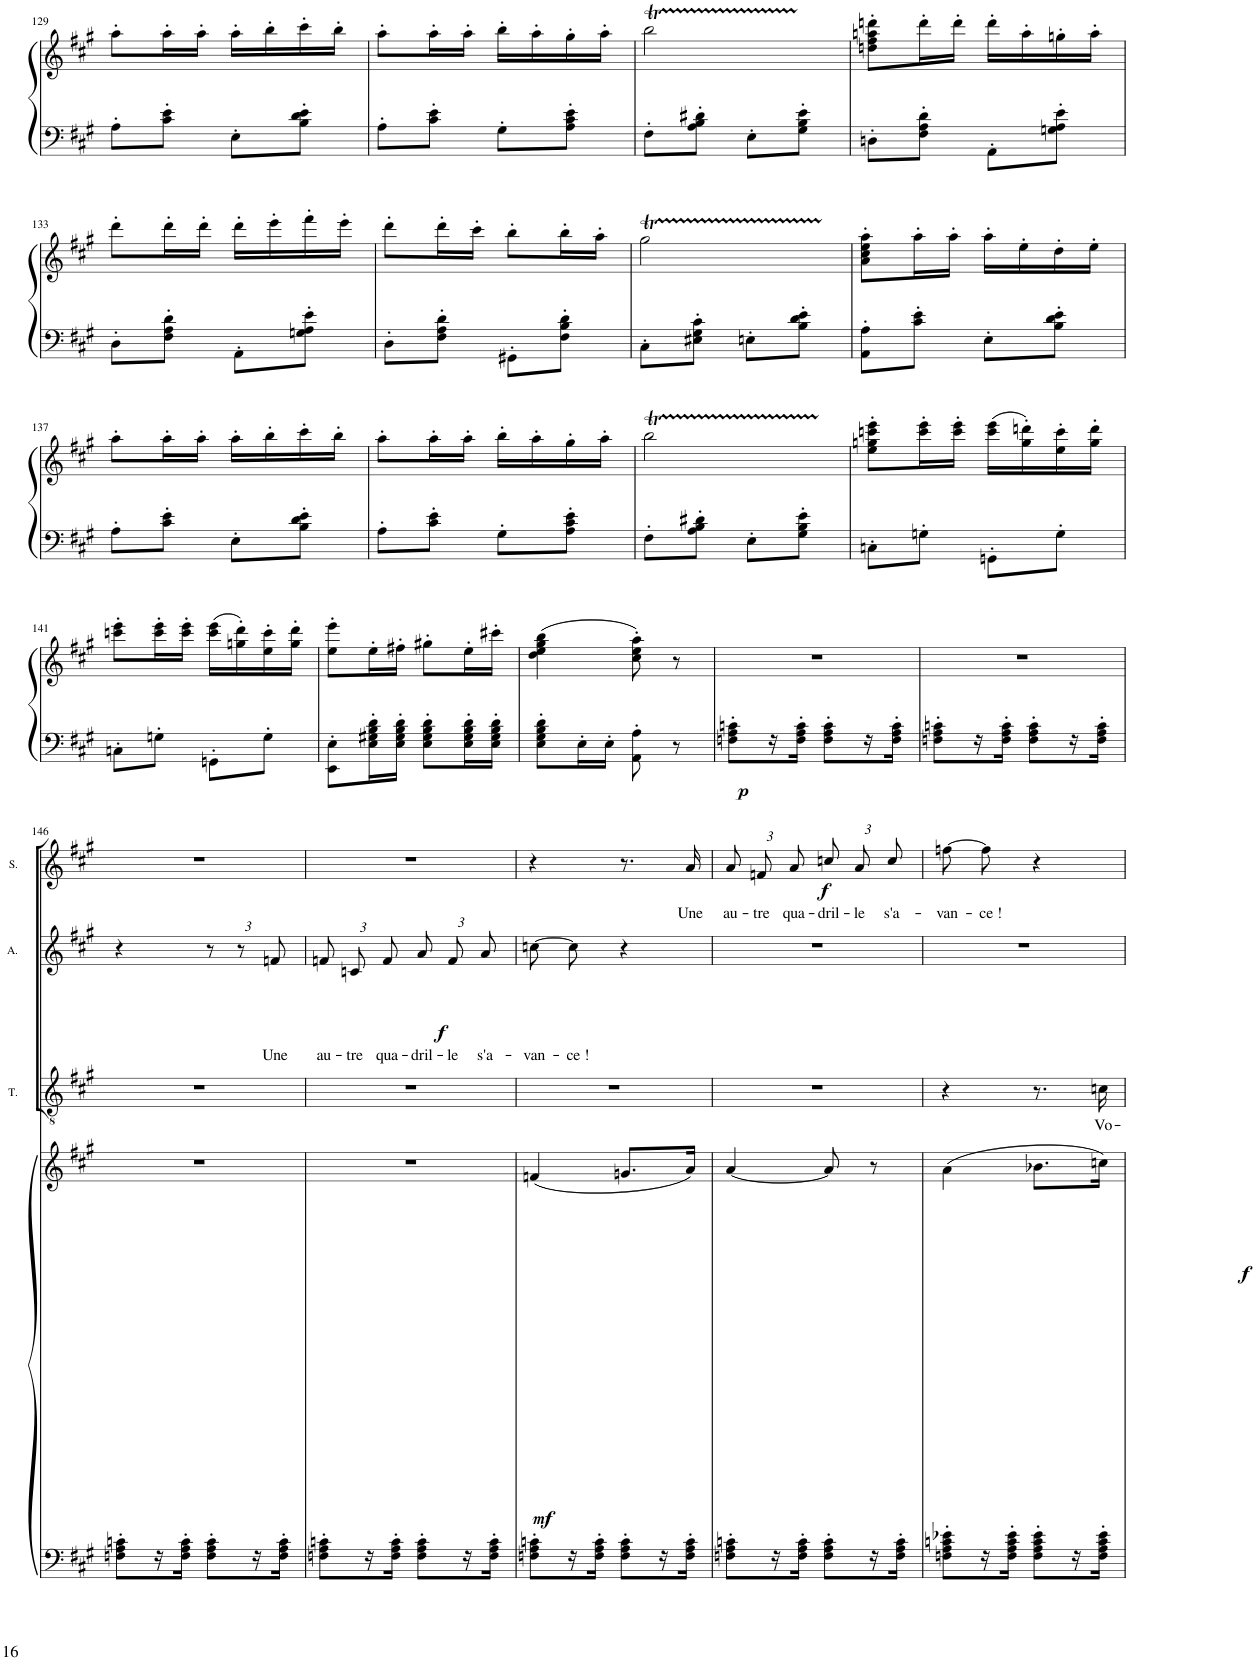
**kern	**kern	**dynam	**kern	**text	**dynam	**kern	**text	**dynam	**kern	**text	**dynam
*part4	*part4	*part4	*part3	*part3	*part3	*part2	*part2	*part2	*part1	*part1	*part1
*staff5	*staff4	*staff4/5	*staff3	*staff3	*staff3	*staff2	*staff2	*staff2	*staff1	*staff1	*staff1
*I"Piano	*	*	*I"TENORS.	*	*	*I"ALTI.	*	*	*I"SOPRANI	*	*
*I'Pno	*	*	*I'T.	*	*	*I'A.	*	*	*I'S.	*	*
!!LO:PB:g=z
*clefF4	*clefG2	*	*clefGv2	*	*	*clefG2	*	*	*clefG2	*	*
*k[f#c#g#]	*k[f#c#g#]	*	*k[f#c#g#]	*	*	*k[f#c#g#]	*	*	*k[f#c#g#]	*	*
*M2/4	*M2/4	*	*M2/4	*	*	*M2/4	*	*	*M2/4	*	*
=129	=129	=129	=129	=129	=129	=129	=129	=129	=129	=129	=129
8A'\L	8aa'\L	.	2r	.	.	2r	.	.	2r	.	.
8c#\' 8e\'J	16aa'\L	.	.	.	.	.	.	.	.	.	.
.	16aa'\JJ	.	.	.	.	.	.	.	.	.	.
8E'\L	16aa'\LL	.	.	.	.	.	.	.	.	.	.
.	16bb'\	.	.	.	.	.	.	.	.	.	.
8B\' 8d\' 8e\'J	16ccc#'\	.	.	.	.	.	.	.	.	.	.
.	16bb'\JJ	.	.	.	.	.	.	.	.	.	.
=130	=130	=130	=130	=130	=130	=130	=130	=130	=130	=130	=130
8A'\L	8aa'\L	.	2r	.	.	2r	.	.	2r	.	.
8c#\' 8e\'J	16aa'\L	.	.	.	.	.	.	.	.	.	.
.	16aa'\JJ	.	.	.	.	.	.	.	.	.	.
8G#'\L	16bb'\LL	.	.	.	.	.	.	.	.	.	.
.	16aa'\	.	.	.	.	.	.	.	.	.	.
8A\' 8c#\' 8e\'J	16gg#'\	.	.	.	.	.	.	.	.	.	.
.	16aa'\JJ	.	.	.	.	.	.	.	.	.	.
=131	=131	=131	=131	=131	=131	=131	=131	=131	=131	=131	=131
8F#'\L	2bbT\	.	2r	.	.	2r	.	.	2r	.	.
8A\' 8B\' 8d#X\'J	.	.	.	.	.	.	.	.	.	.	.
8E'\L	.	.	.	.	.	.	.	.	.	.	.
8G#\' 8B\' 8e\'J	.	.	.	.	.	.	.	.	.	.	.
=132	=132	=132	=132	=132	=132	=132	=132	=132	=132	=132	=132
8Dn'\L	8ddn\' 8ff#\' 8aan\' 8dddn\'L	.	2r	.	.	2r	.	.	2r	.	.
8F#\' 8A\' 8d\'J	16ddd'\L	.	.	.	.	.	.	.	.	.	.
.	16ddd'\JJ	.	.	.	.	.	.	.	.	.	.
8AA'\L	16ddd'\LL	.	.	.	.	.	.	.	.	.	.
.	16aa'\	.	.	.	.	.	.	.	.	.	.
8Gn\' 8A\' 8e\'J	16ggn'\	.	.	.	.	.	.	.	.	.	.
.	16aa'\JJ	.	.	.	.	.	.	.	.	.	.
!!LO:LB:g=z
=133	=133	=133	=133	=133	=133	=133	=133	=133	=133	=133	=133
8D'\L	8ddd'\L	.	2r	.	.	2r	.	.	2r	.	.
8F#\' 8A\' 8d\'J	16ddd'\L	.	.	.	.	.	.	.	.	.	.
.	16ddd'\JJ	.	.	.	.	.	.	.	.	.	.
8AA'\L	16ddd'\LL	.	.	.	.	.	.	.	.	.	.
.	16eee'\	.	.	.	.	.	.	.	.	.	.
8Gn\' 8A\' 8e\'J	16fff#'\	.	.	.	.	.	.	.	.	.	.
.	16eee'\JJ	.	.	.	.	.	.	.	.	.	.
=134	=134	=134	=134	=134	=134	=134	=134	=134	=134	=134	=134
8D'\L	8ddd'\L	.	2r	.	.	2r	.	.	2r	.	.
8F#\' 8A\' 8d\'J	16ddd'\L	.	.	.	.	.	.	.	.	.	.
.	16ccc#'\JJ	.	.	.	.	.	.	.	.	.	.
8GG#X'\L	8bb'\L	.	.	.	.	.	.	.	.	.	.
8F#\' 8B\' 8d\'J	16bb'\L	.	.	.	.	.	.	.	.	.	.
.	16aa'\JJ	.	.	.	.	.	.	.	.	.	.
=135	=135	=135	=135	=135	=135	=135	=135	=135	=135	=135	=135
8C#'\L	2gg#t\	.	2r	.	.	2r	.	.	2r	.	.
8E#X\' 8G#\' 8c#\'J	.	.	.	.	.	.	.	.	.	.	.
8En'\L	.	.	.	.	.	.	.	.	.	.	.
8B\' 8d\' 8e\'J	.	.	.	.	.	.	.	.	.	.	.
=136	=136	=136	=136	=136	=136	=136	=136	=136	=136	=136	=136
8AA\' 8A\'L	8a\' 8cc#\' 8ee\' 8aa\'L	.	2r	.	.	2r	.	.	2r	.	.
8c#\' 8e\'J	16aa'\L	.	.	.	.	.	.	.	.	.	.
.	16aa'\JJ	.	.	.	.	.	.	.	.	.	.
8E'\L	16aa'\LL	.	.	.	.	.	.	.	.	.	.
.	16ee'\	.	.	.	.	.	.	.	.	.	.
8B\' 8d\' 8e\'J	16dd'\	.	.	.	.	.	.	.	.	.	.
.	16ee'\JJ	.	.	.	.	.	.	.	.	.	.
!!LO:LB:g=z
=137	=137	=137	=137	=137	=137	=137	=137	=137	=137	=137	=137
8A'\L	8aa'\L	.	2r	.	.	2r	.	.	2r	.	.
8c#\' 8e\'J	16aa'\L	.	.	.	.	.	.	.	.	.	.
.	16aa'\JJ	.	.	.	.	.	.	.	.	.	.
8E'\L	16aa'\LL	.	.	.	.	.	.	.	.	.	.
.	16bb'\	.	.	.	.	.	.	.	.	.	.
8B\' 8d\' 8e\'J	16ccc#'\	.	.	.	.	.	.	.	.	.	.
.	16bb'\JJ	.	.	.	.	.	.	.	.	.	.
=138	=138	=138	=138	=138	=138	=138	=138	=138	=138	=138	=138
8A'\L	8aa'\L	.	2r	.	.	2r	.	.	2r	.	.
8c#\' 8e\'J	16aa'\L	.	.	.	.	.	.	.	.	.	.
.	16aa'\JJ	.	.	.	.	.	.	.	.	.	.
8G#'\L	16bb'\LL	.	.	.	.	.	.	.	.	.	.
.	16aa'\	.	.	.	.	.	.	.	.	.	.
8A\' 8c#\' 8e\'J	16gg#'\	.	.	.	.	.	.	.	.	.	.
.	16aa'\JJ	.	.	.	.	.	.	.	.	.	.
=139	=139	=139	=139	=139	=139	=139	=139	=139	=139	=139	=139
8F#'\L	2bbT\	.	2r	.	.	2r	.	.	2r	.	.
8A\' 8B\' 8d#X\'J	.	.	.	.	.	.	.	.	.	.	.
8E'\L	.	.	.	.	.	.	.	.	.	.	.
8G#\' 8B\' 8e\'J	.	.	.	.	.	.	.	.	.	.	.
=140	=140	=140	=140	=140	=140	=140	=140	=140	=140	=140	=140
8Cn'\L	8ee\' 8ggn\' 8cccn\' 8eee\'L	.	2r	.	.	2r	.	.	2r	.	.
8Gn'\J	16ccc\' 16eee\'L	.	.	.	.	.	.	.	.	.	.
.	16ccc\' 16eee\'JJ	.	.	.	.	.	.	.	.	.	.
8GGn'\L	(16ccc\ 16eee\LL	.	.	.	.	.	.	.	.	.	.
.	16gg\' 16dddn\')	.	.	.	.	.	.	.	.	.	.
8G'\J	16ee\' 16ccc\'	.	.	.	.	.	.	.	.	.	.
.	16gg\' 16ddd\'JJ	.	.	.	.	.	.	.	.	.	.
!!LO:LB:g=z
=141	=141	=141	=141	=141	=141	=141	=141	=141	=141	=141	=141
8Cn'\L	8cccn\' 8eee\'L	.	2r	.	.	2r	.	.	2r	.	.
8Gn'\J	16ccc\' 16eee\'L	.	.	.	.	.	.	.	.	.	.
.	16ccc\' 16eee\'JJ	.	.	.	.	.	.	.	.	.	.
8GGn'\L	(16ccc\ 16eee\LL	.	.	.	.	.	.	.	.	.	.
.	16ggn\' 16ddd\')	.	.	.	.	.	.	.	.	.	.
8G'\J	16ee\' 16ccc\'	.	.	.	.	.	.	.	.	.	.
.	16gg\' 16ddd\'JJ	.	.	.	.	.	.	.	.	.	.
=142	=142	=142	=142	=142	=142	=142	=142	=142	=142	=142	=142
8EE\' 8E\'L	8ee\' 8eee\'L	.	2r	.	.	2r	.	.	2r	.	.
16E\' 16G#X\' 16B\' 16d\'L	16ee'\L	.	.	.	.	.	.	.	.	.	.
16E\' 16G#\' 16B\' 16d\'JJ	16ff#X'\JJ	.	.	.	.	.	.	.	.	.	.
8E\' 8G#\' 8B\' 8d\'L	8gg#X'\L	.	.	.	.	.	.	.	.	.	.
16E\' 16G#\' 16B\' 16d\'L	16ee'\L	.	.	.	.	.	.	.	.	.	.
16E\' 16G#\' 16B\' 16d\'JJ	16ccc#X'\JJ	.	.	.	.	.	.	.	.	.	.
=143	=143	=143	=143	=143	=143	=143	=143	=143	=143	=143	=143
8E\' 8G#\' 8B\' 8d\'L	(4dd\ 4ee\ 4gg#\ 4bb\	.	2r	.	.	2r	.	.	2r	.	.
16E'\L	.	.	.	.	.	.	.	.	.	.	.
16E'\JJ	.	.	.	.	.	.	.	.	.	.	.
8AA\' 8A\'	8cc#\' 8ee\' 8aa\')	.	.	.	.	.	.	.	.	.	.
8r	8r	.	.	.	.	.	.	.	.	.	.
=144	=144	=144	=144	=144	=144	=144	=144	=144	=144	=144	=144
!	!	!LO:DY:b=2	!	!	!	!	!	!	!	!	!
8Fn\' 8A\' 8cn\'L	2r	p	2r	.	.	2r	.	.	2r	.	.
16r	.	.	.	.	.	.	.	.	.	.	.
16F\' 16A\' 16c\'JJ	.	.	.	.	.	.	.	.	.	.	.
8F\' 8A\' 8c\'L	.	.	.	.	.	.	.	.	.	.	.
16r	.	.	.	.	.	.	.	.	.	.	.
16F\' 16A\' 16c\'JJ	.	.	.	.	.	.	.	.	.	.	.
=145	=145	=145	=145	=145	=145	=145	=145	=145	=145	=145	=145
8Fn\' 8A\' 8cn\'L	2r	.	2r	.	.	2r	.	.	2r	.	.
16r	.	.	.	.	.	.	.	.	.	.	.
16F\' 16A\' 16c\'JJ	.	.	.	.	.	.	.	.	.	.	.
8F\' 8A\' 8c\'L	.	.	.	.	.	.	.	.	.	.	.
16r	.	.	.	.	.	.	.	.	.	.	.
16F\' 16A\' 16c\'JJ	.	.	.	.	.	.	.	.	.	.	.
!!LO:LB:g=z
=146	=146	=146	=146	=146	=146	=146	=146	=146	=146	=146	=146
8Fn\' 8A\' 8cn\'L	2r	.	2r	.	.	4r	.	.	2r	.	.
16r	.	.	.	.	.	.	.	.	.	.	.
16F\' 16A\' 16c\'JJ	.	.	.	.	.	.	.	.	.	.	.
*	*	*	*	*	*	*Xbrackettup	*	*	*	*	*
8F\' 8A\' 8c\'L	.	.	.	.	.	12r	.	.	.	.	.
.	.	.	.	.	.	12r	.	.	.	.	.
16r	.	.	.	.	.	.	.	.	.	.	.
!	!	!	!	!	!	!	!LO:LY:b	!LO:DY:b	!	!	!
.	.	.	.	.	.	12fn/	Une	f	.	.	.
16F\' 16A\' 16c\'JJ	.	.	.	.	.	.	.	.	.	.	.
=147	=147	=147	=147	=147	=147	=147	=147	=147	=147	=147	=147
!	!	!	!	!	!	!	!LO:LY:b	!	!	!	!
8Fn\' 8A\' 8cn\'L	2r	.	2r	.	.	12fn/L	au-	.	2r	.	.
!	!	!	!	!	!	!	!LO:LY:b	!	!	!	!
.	.	.	.	.	.	12cn/	-tre	.	.	.	.
16r	.	.	.	.	.	.	.	.	.	.	.
!	!	!	!	!	!	!	!LO:LY:b	!	!	!	!
.	.	.	.	.	.	12f/J	qua-	.	.	.	.
16F\' 16A\' 16c\'JJ	.	.	.	.	.	.	.	.	.	.	.
!	!	!	!	!	!	!	!LO:LY:b	!	!	!	!
8F\' 8A\' 8c\'L	.	.	.	.	.	12a/L	-dril-	.	.	.	.
!	!	!	!	!	!	!	!LO:LY:b	!	!	!	!
.	.	.	.	.	.	12f/	-le	.	.	.	.
16r	.	.	.	.	.	.	.	.	.	.	.
!	!	!	!	!	!	!	!LO:LY:b	!	!	!	!
.	.	.	.	.	.	12a/J	s'a-	.	.	.	.
16F\' 16A\' 16c\'JJ	.	.	.	.	.	.	.	.	.	.	.
=148	=148	=148	=148	=148	=148	=148	=148	=148	=148	=148	=148
!	!	!LO:DY:b	!	!	!	!	!LO:LY:b	!	!	!	!
8Fn\' 8A\' 8cn\'L	(4fn/	mf	2r	.	.	[8ccn\L	-van-	.	4r	.	.
!	!	!	!	!	!	!	!LO:LY:b	!	!	!	!
16r	.	.	.	.	.	8cc\J]	-ce !	.	.	.	.
16F\' 16A\' 16c\'JJ	.	.	.	.	.	.	.	.	.	.	.
8F\' 8A\' 8c\'L	8.gn/L	.	.	.	.	4r	.	.	8.r	.	.
16r	.	.	.	.	.	.	.	.	.	.	.
!	!	!	!	!	!	!	!	!	!	!LO:LY:b	!LO:DY:b
16F\' 16A\' 16c\'JJ	16a/Jk)	.	.	.	.	.	.	.	16a/	Une	f
=149	=149	=149	=149	=149	=149	=149	=149	=149	=149	=149	=149
*	*	*	*	*	*	*	*	*	*Xbrackettup	*	*
!	!	!	!	!	!	!	!	!	!	!LO:LY:b	!
8Fn\' 8A\' 8cn\'L	[4a/	.	2r	.	.	2r	.	.	12a/L	au-	.
!	!	!	!	!	!	!	!	!	!	!LO:LY:b	!
.	.	.	.	.	.	.	.	.	12fn/	-tre	.
16r	.	.	.	.	.	.	.	.	.	.	.
!	!	!	!	!	!	!	!	!	!	!LO:LY:b	!
.	.	.	.	.	.	.	.	.	12a/J	qua-	.
16F\' 16A\' 16c\'JJ	.	.	.	.	.	.	.	.	.	.	.
!	!	!	!	!	!	!	!	!	!	!LO:LY:b	!
8F\' 8A\' 8c\'L	8a/]	.	.	.	.	.	.	.	12ccn/L	-dril-	.
!	!	!	!	!	!	!	!	!	!	!LO:LY:b	!
.	.	.	.	.	.	.	.	.	12a/	-le	.
16r	8r	.	.	.	.	.	.	.	.	.	.
!	!	!	!	!	!	!	!	!	!	!LO:LY:b	!
.	.	.	.	.	.	.	.	.	12cc/J	s'a-	.
16F\' 16A\' 16c\'JJ	.	.	.	.	.	.	.	.	.	.	.
=150	=150	=150	=150	=150	=150	=150	=150	=150	=150	=150	=150
!	!	!	!	!	!	!	!	!	!	!LO:LY:b	!
8Fn\' 8A\' 8cn\' 8e-X\'L	(4a\	.	4r	.	.	2r	.	.	[8ffn\L	-van-	.
!	!	!	!	!	!	!	!	!	!	!LO:LY:b	!
16r	.	.	.	.	.	.	.	.	8ff\J]	-ce !	.
16F\' 16A\' 16c\' 16e-\'JJ	.	.	.	.	.	.	.	.	.	.	.
8F\' 8A\' 8c\' 8e-\'L	8.b-X\L	.	8.r	.	.	.	.	.	4r	.	.
16r	.	.	.	.	.	.	.	.	.	.	.
!	!	!	!	!LO:LY:b	!LO:DY:b	!	!	!	!	!	!
16F\' 16A\' 16c\' 16e-\'JJ	16ccn\Jk)	.	16cn\	Vo-	f	.	.	.	.	.	.
=	=	=	=	=	=	=	=	=	=	=	=
*-	*-	*-	*-	*-	*-	*-	*-	*-	*-	*-	*-
